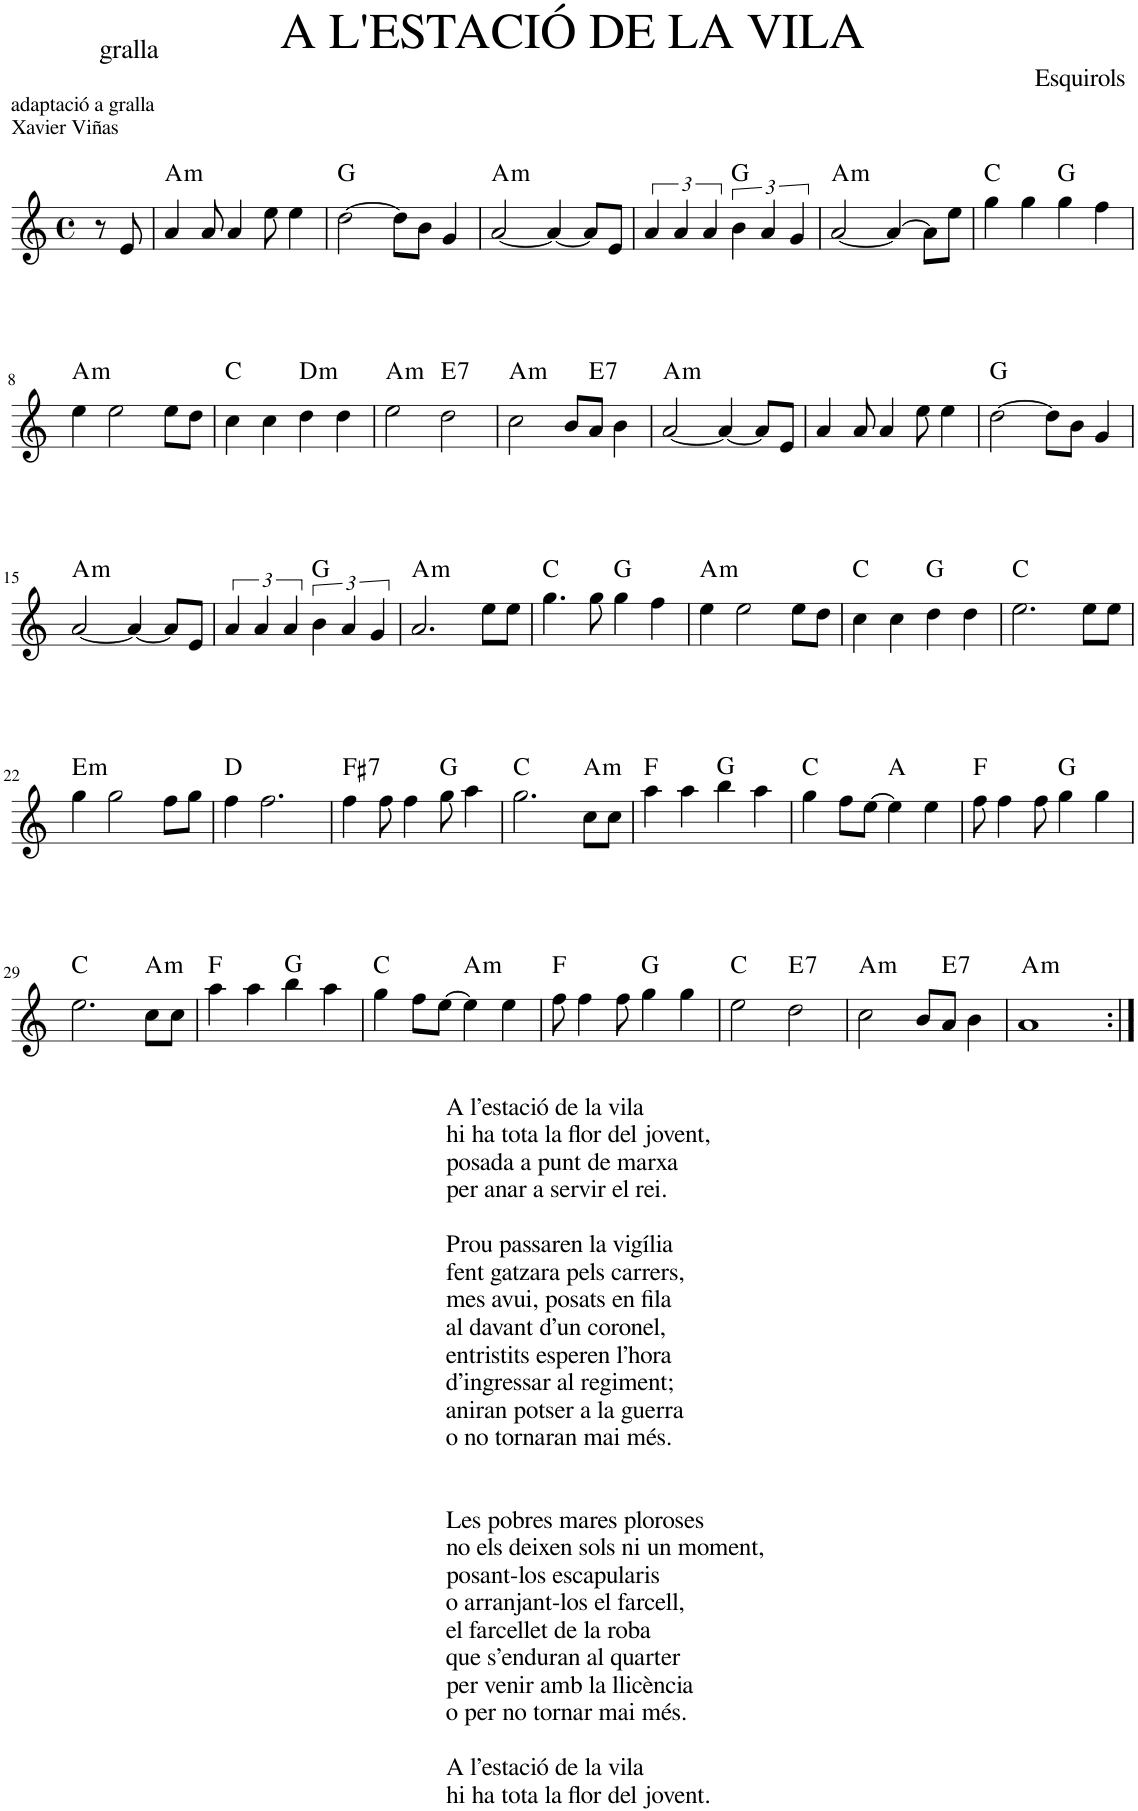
**kern	**harte
*part1	*part1
*staff1	*
*I"Oboè	*
*I'Ob.	*
*clefG2	*
*k[]	*
*M4/4	*
*met(c)	*
=1	=1
8r	.
8e/	.
=2	=2
!	!LO:H:kt=m
4a/	A:min
8a/	.
4a/	.
8ee\	.
4ee\	.
=3	=3
[2dd\	G:maj
8dd\L]	.
8b\J	.
4g/	.
=4	=4
!	!LO:H:kt=m
[2a/	A:min
4a/_	.
8a/L]	.
8e/J	.
=5	=5
6a/	.
6a/	.
6a/	.
6b\	G:maj
6a/	.
6g/	.
=6	=6
!	!LO:H:kt=m
[2a/	A:min
4a/_	.
8a\L]	.
8ee\J	.
=7	=7
4gg\	C:maj
4gg\	.
4gg\	G:maj
4ff\	.
!!LO:LB:g=z
=8	=8
!	!LO:H:kt=m
4ee\	A:min
2ee\	.
8ee\L	.
8dd\J	.
=9	=9
4cc\	C:maj
4cc\	.
!	!LO:H:kt=m
4dd\	D:min
4dd\	.
=10	=10
!	!LO:H:kt=m
2ee\	A:min
!	!LO:H:kt=7
2dd\	E:7
=11	=11
!	!LO:H:kt=m
2cc\	A:min
8b/L	.
!	!LO:H:kt=7
8a/J	E:7
4b\	.
=12	=12
!	!LO:H:kt=m
[2a/	A:min
4a/_	.
8a/L]	.
8e/J	.
=13	=13
4a/	.
8a/	.
4a/	.
8ee\	.
4ee\	.
=14	=14
[2dd\	G:maj
8dd\L]	.
8b\J	.
4g/	.
!!LO:LB:g=z
=15	=15
!	!LO:H:kt=m
[2a/	A:min
4a/_	.
8a/L]	.
8e/J	.
=16	=16
6a/	.
6a/	.
6a/	.
6b\	G:maj
6a/	.
6g/	.
=17	=17
!	!LO:H:kt=m
2.a/	A:min
8ee\L	.
8ee\J	.
=18	=18
4.gg\	C:maj
8gg\	.
4gg\	G:maj
4ff\	.
=19	=19
!	!LO:H:kt=m
4ee\	A:min
2ee\	.
8ee\L	.
8dd\J	.
=20	=20
4cc\	C:maj
4cc\	.
4dd\	G:maj
4dd\	.
=21	=21
2.ee\	C:maj
8ee\L	.
8ee\J	.
!!LO:LB:g=z
=22	=22
!	!LO:H:kt=m
4gg\	E:min
2gg\	.
8ff\L	.
8gg\J	.
=23	=23
4ffn\	D:maj
2.ff\	.
=24	=24
!	!LO:H:kt=7
4ffn\	F#:7
8ff\	.
4ff\	.
8gg\	G:maj
4aan\	.
=25	=25
2.gg\	C:maj
!	!LO:H:kt=m
8cc\L	A:min
8cc\J	.
=26	=26
4aa\	F:maj
4aa\	.
4bb\	G:maj
4aa\	.
=27	=27
4gg\	C:maj
8ff\L	.
[8ee\J	.
4ee\]	A:maj
4ee\	.
=28	=28
8ff\	F:maj
4ff\	.
8ff\	.
4gg\	G:maj
4gg\	.
!!LO:LB:g=z
=29	=29
2.ee\	C:maj
!	!LO:H:kt=m
8cc\L	A:min
8cc\J	.
=30	=30
4aa\	F:maj
4aa\	.
4bb\	G:maj
4aa\	.
=31	=31
4gg\	C:maj
8ff\L	.
[8ee\J	.
!	!LO:H:kt=m
4ee\]	A:min
4ee\	.
=32	=32
8ff\	F:maj
4ff\	.
8ff\	.
4gg\	G:maj
4gg\	.
=33	=33
2ee\	C:maj
!	!LO:H:kt=7
2dd\	E:7
=34	=34
!	!LO:H:kt=m
2cc\	A:min
8b/L	.
!	!LO:H:kt=7
8a/J	E:7
4b\	.
=35	=35
!	!LO:H:kt=m
1a	A:min
=:|!	=:|!
*-	*-
